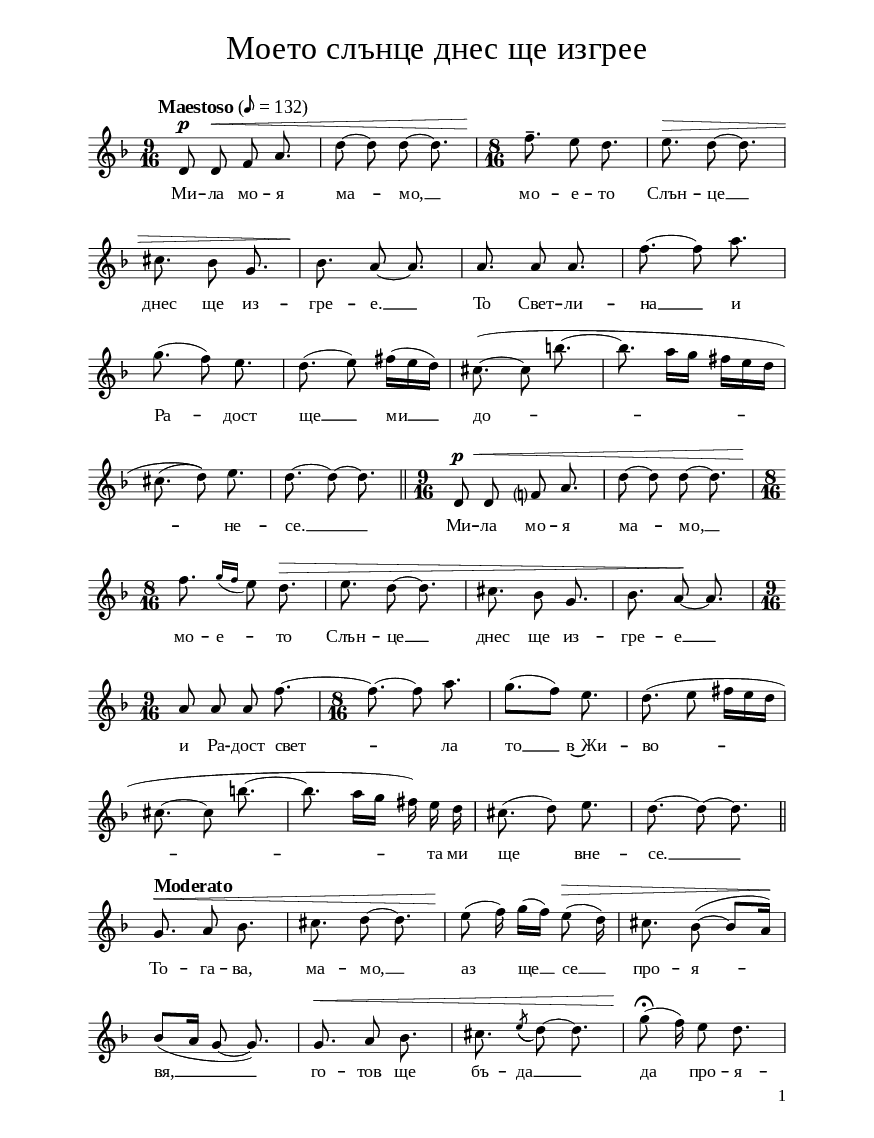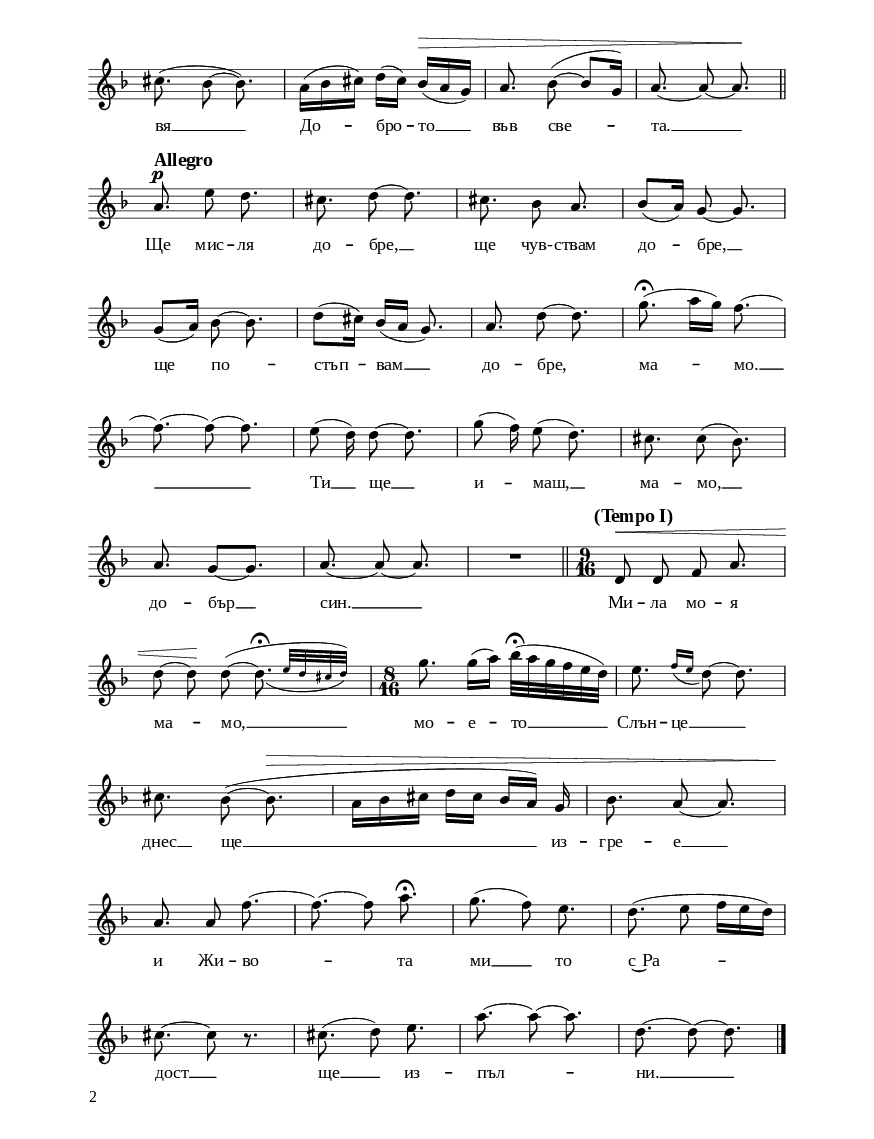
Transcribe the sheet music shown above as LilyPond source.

\version "2.24.2"

% include paper part and global functions
\include "include/globals.ily"

\bookpart {
  \label #'ref212
  \tocItem \markup "Моето слънце днес ще изгрее"
  \paper {
    print-all-headers = ##t
    print-page-number = ##t
    print-first-page-number = ##t

    % put page numbers on the bottom
    oddHeaderMarkup = \markup ""
    evenHeaderMarkup = \markup ""
    oddFooterMarkup = \markup
    \fill-line {
      ""
      \if \should-print-page-number \fromproperty #'page:page-number-string
    }
    evenFooterMarkup = \markup
    \fill-line {
      \if \should-print-page-number \fromproperty #'page:page-number-string
      ""
    }

    left-margin = 1.5\cm
    right-margin = 1.5\cm
    top-margin = 1.6\cm
    bottom-margin = 1.2\cm
    ragged-bottom = ##t % do not spread the staves to fill the whole vertical space

    % change distance between staves
    system-system-spacing =
    #'((basic-distance . 11.5)
       (minimum-distance . 6)
       (padding . 1)
       (stretchability . 12))
  }
  \score {
    \include "include/score-layout.ily"

    \new Voice \absolute {
      \clef treble
      \key d \minor
      \time 9/16
      \tempoFunc "Maestoso" 8 "132"
      \autoBeamOff

      d'8 ^\p  d'8 ^\<  f'8  a'8. | % 2
      d''8 ~   d''8  d''8 ~  d''8.
      | % 3
      \time 8/16  | % 3
      f''8. -- ^\!  e''8  d''8. | % 4
      e''8. ^\>  d''8 ~  d''8. \break | % 5
      cis''8.  bes'8  g'8. | % 6
      bes'8. ^\!  a'8 ~   a'8. | % 7
      a'8.  a'8  a'8. | % 8
      f''8. ~   f''8  a''8. \break | % 9
      g''8. (   f''8 ) e''8. |
      d''8. (   e''8 )   fis''16 ( [
      e''16  d''16 ) ] | % 11
      cis''8. \=1( ~   cis''8  b''8. ~  | % 12
      b''8.  a''16 [  g''16 ]  fis''16
      [  e''16  d''16 ] \break | % 13
      cis''8. (   d''8 ) \=1)   e''8. | % 14
      d''8. ~   d''8 ~  d''8. \bar "||"
      \time 9/16  | % 15
      d'8 ^\p ^\<  d'8  f'?8  a'8. | % 16
      d''8 ~   d''8  d''8 ~  d''8.
      \break | % 17
      \time 8/16  | % 17
      f''8. ^\! \acciaccatura {  g''16 [  f''16 ] }
      e''8 d''8. ^\> | % 18
      e''8.  d''8 ~   d''8.  | % 19
      cis''8.  bes'8  g'8. |
      bes'8.  a'8 ~  ^\!  a'8.  \break | % 21
      \time 9/16  | % 21
      a'8  a'8  a'8   f''8. ~  | % 22
      \time 8/16  | % 22
      f''8. ~   f''8   a''8. | % 23
      g''8. ( [  f''8 ) ]  e''8. | % 24
      d''8. (   e''8   fis''16 [
      e''16  d''16 ] \break | % 25
      cis''8. ~   cis''8  b''8. ~  | % 26
      b''8.  a''16   [g''16 ] fis''16 )
      e''16  d''16 | % 27
      cis''8. (   d''8 )  e''8.  | % 28
      d''8. ~   d''8 ~  d''8.  \bar "||"
      \break | % 29
      \tempo "Moderato" g'8.^\<  a'8
      bes'8. |
      cis''8.  d''8 ~   d''8.  | % 31
      e''8 (  ^\!  f''16 )   g''16 (
      [f''16] )  e''8 ( ^\>  d''16 )  | % 32
      cis''8.   bes'8 ( ~   bes'8 [  a'16
      ) ] ^\! \break | % 33
      bes'8 (    [a'16]   g'8 ~  g'8. )  | % 34
      g'8. ^\<  a'8  bes'8. | % 35
      cis''8. \acciaccatura {  e''8 ( }  d''8 )
      ~  d''8. | % 36
      g''8 ( ^\fermata  _\!  f''16 )   e''8
      d''8.  | % 37
      cis''8. (   bes'8 ~  bes'8. )  | % 38
      a'16 ( [  bes'16  cis''16 ) ]
      d''16 ( [  cis''16 ) ]  bes'16 ( [ ^\>  a'16
      g'16 ) ] | % 39
      a'8.  bes'8 ( ~  bes'8 [  g'16 ) ] |

      a'8. ~   a'8 ~  a'8.  ^\! \bar "||"
      \break | % 41

      \tempo "Allegro" a'8. ^\p  e''8
      d''8. | % 42
      cis''8.  d''8 ~   d''8.  | % 43
      cis''8.  bes'8  a'8. | % 44
      bes'8 ( [  a'16 )  ] g'8 ~  g'8.  \break
      | % 45
      g'8 ( [  a'16 )  ] bes'8 ~  bes'8.  | % 46
      d''8 ( [  cis''16 ) ]  bes'16 ( [
      a'16 ] g'8. )  | % 47
      a'8.  d''8 ~   d''8.
      | % 48
      g''8. ( ^\fermata  a''16 [  g''16 )
      ] f''8. ~ \break | % 49
      f''8. ~   f''8 ~  f''8.  |
      e''8 (   d''16 )  d''8 ~  d''8.
      | % 51
      g''8 (  f''16 )  e''8 (  d''8.
      )  | % 52
      cis''8.   cis''8 (  bes'8. )  \break | % 53
      a'8.  g'8 ~ [  g'8. ] | % 54
      a'8. ~   a'8 ~  a'8.  | % 55
      R2 \bar "||"
      \time 9/16  | % 56
      \tempo "(Tempo I)"
      d'8 ^\<  d'8  f'8  a'8. \break | % 57
      d''8 ~ d''8  ^\!  d''8 ~ (  \once \override PhrasingSlur.direction = #down \afterGrace d''8. \fermata   \( { e''32  [d'' cis'' d''\))]}
      | % 58
      \time 8/16  | % 58
      g''8.  g''16 ( [  a''16 ) ]
      bes''32 ( ^\fermata [  a''32  g''32  f''32
      e''32  d''32 ) ] | % 59
      e''8. \acciaccatura {  f''16 [  e''16 ] }
      d''8 ~  d''8. \break |
      cis''8.  bes'8 ( ~   bes'8.  ^\> | % 61
      a'16 [  bes'16  cis''16 ]  d''16
      [  cis''16 ]  bes'16 [  a'16 )  ] g'16
      | % 62
      bes'8.  a'8 ~   a'8. \break | % 63
      a'8. ^\!  a'8  f''8. ~ | % 64
      f''8. ~   f''8  a''8. ^\fermata  | % 65
      g''8. (   f''8 )   e''8. | % 66
      d''8. (   e''8   f''16 [  e''16
      d''16 ) ] \break | % 67
      cis''8. ~   cis''8  r8. | % 68
      cis''8. (   d''8 )   e''8. | % 69
      a''8. ~  a''8 ~  a''8. |

      d''8. ~  d''8 ~  d''8.  \bar "|."
    }

    \addlyrics {
      Ми -- ла мо -- я ма -- мо, __
      мо -- е -- то Слън -- це __ днес
      ще из -- гре -- е. __  То Свет --
      ли -- на __  и Ра -- дост ще __
      ми __ до  -- не -- се. __
      Ми -- ла мо -- я ма -- мо, __
      мо --  е -- то Слън -- це __
      днес ще из -- гре -- е  __ и
      Ра -- дост свет --  ла то __
      в~Жи -- во  --
      та ми ще
      вне -- се. __   То -- га -- ва, ма
      -- мо, __ аз  ще  __ се __  про
      -- я --  вя,  __  го --
      тов ще бъ -- да __ да  про
      -- я -- вя  __ До --  бро
      -- то  __  във све --
      та. __ Ще мис -- ля до --
      бре, __  ще "чув-" -- ствам до --
      бре, __  ще  по -- стъп --
      вам __   до -- бре,  ма --
      мо.  __   Ти __  ще __
      и -- маш, __  ма -- мо, __  до --
      бър __  син. __   Ми -- ла мо --
      я ма  --  мо, __ мо -- е -- то __
      Слън --  це __
      днес __ ще  __
      из -- гре -- е __  и Жи
      -- во --  та ми __  то с~Ра
      --    дост __  ще __  из
      -- пъл --  ни. __
    }

    \header {
      title = \titleFunc "Моето слънце днес ще изгрее" "Moeto slănce dnes šte izgree"
    }

    \midi{}

  }


} % bookpart

% Più mosso
%
